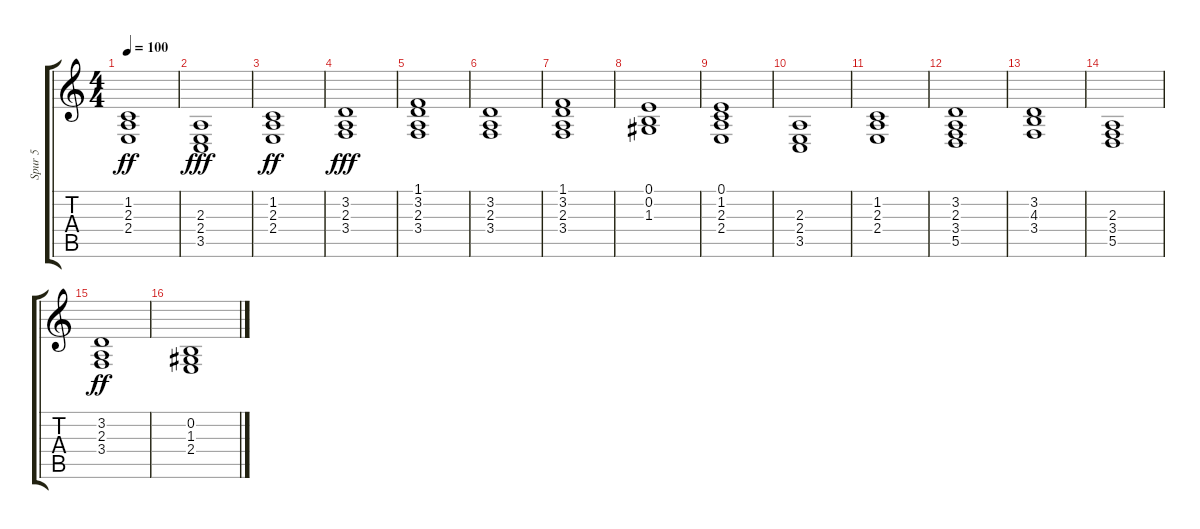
\track ("Spur 5" "Spur 5") {instrument synthstrings1}
\staff {score tabs}
\tuning (E4 B3 G3 D3 A2 E2) {hide}
\ts (4 4)
\tempo 100
\clef g2
\ks c
(1.2 2.3 2.4).1{dy ff} |
(2.3 2.4 3.5).1{dy fff} |
(1.2 2.3 2.4).1{dy ff} |
(3.2 2.3 3.4).1{dy fff} |
(1.1 3.2 2.3 3.4).1 |
(3.2 2.3 3.4).1 |
(1.1 3.2 2.3 3.4).1 |
(0.1 0.2 1.3).1 |
(0.1 1.2 2.3 2.4).1 |
(2.3 2.4 3.5).1 |
(1.2 2.3 2.4).1 |
(3.2 2.3 3.4 5.5).1 |
(3.2 4.3 3.4).1 |
(2.3 3.4 5.5).1 |
(3.2 2.3 3.4).1{dy ff} |
(0.2 1.3 2.4).1
